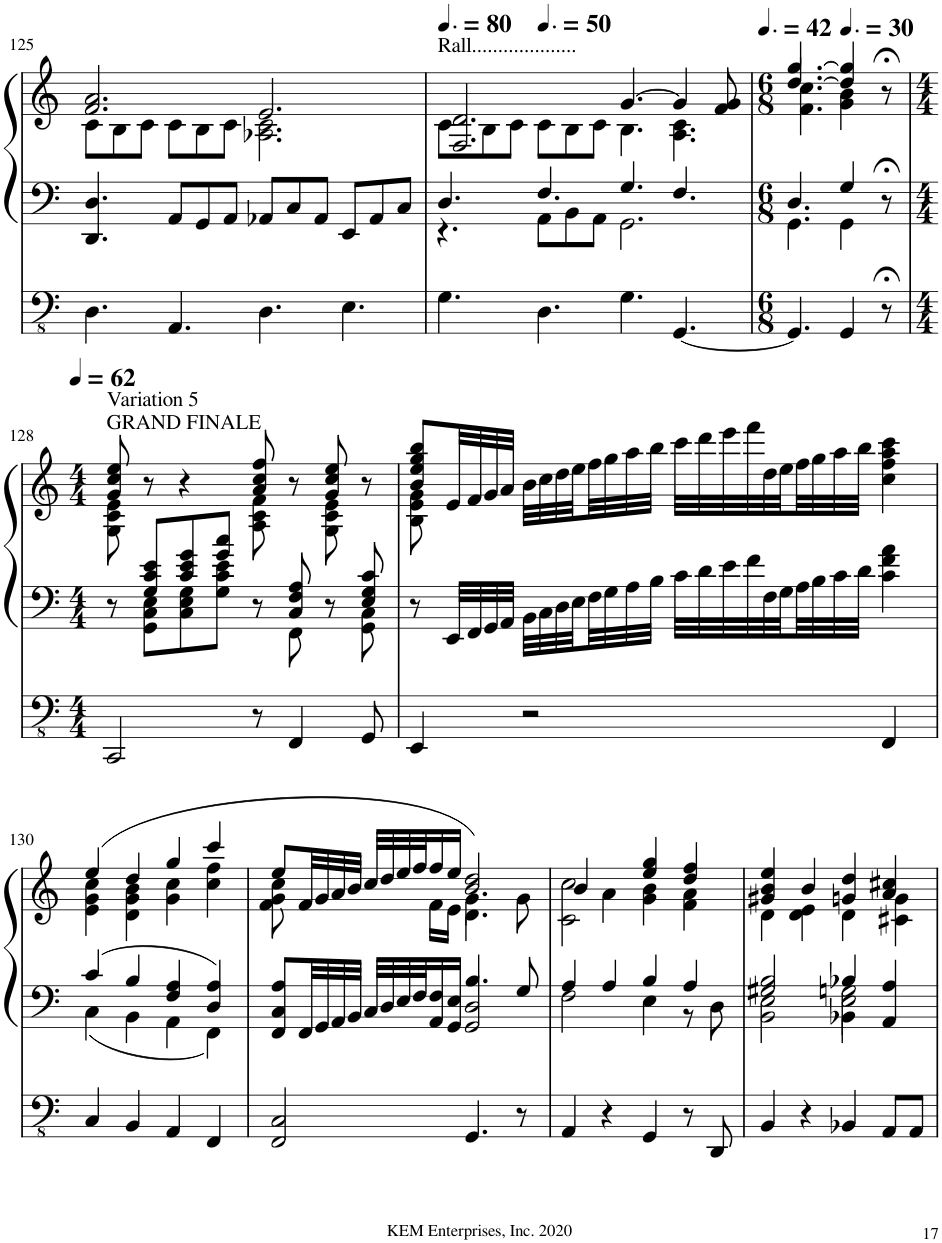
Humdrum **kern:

**kern	**kern	**kern
*part1	*part1	*part1
*staff3	*staff2	*staff1
*I"Pipe Organ	*	*
*I'Org.	*	*
!!LO:PB:g=z
*clefFv4	*clefF4	*clefG2
*k[]	*k[]	*k[]
*M12/8	*M12/8	*M12/8
=125	=125	=125
*	*	*^
4.DD\	4.DD/ 4.D/	2.f/ 2.a/	8c\L
.	.	.	8B\
.	.	.	8c\J
4.AAA/	8AA/L	.	8c\L
.	8GG/	.	8B\
.	8AA/J	.	8c\J
4.DD\	8AA-X/L	2.e/	2.A-X\ 2.c\
.	8C/	.	.
.	8AA-/J	.	.
4.EE\	8EE/L	.	.
.	8AA-/	.	.
.	8C/J	.	.
=126	=126	=126	=126
*	*	*MM120	*
*	*^	*	*
!	!	!	!LO:TX:a:t=Rall....................	!
4.GG\	4.D/	4.r	2.F/ 2.d/	8c\L
.	.	.	.	8B\
.	.	.	.	8c\J
*	*	*	*MM75	*
4.DD\	8AA\L	4.F/	.	8c\L
.	8BB\	.	.	8B\
.	8AA\J	.	.	8c\J
4.GG\	2.GG\	4.G/	[4.g/	4.B\
[4.GGG/	.	4.F/	4g/]	4.A\ 4.c\
.	.	.	8f/ 8g/	.
*	*	*	*v	*v
=127	=127	=127	=127
*M6/8	*M6/8	*	*M6/8
*	*	*	*MM63
*	*	*	*^
*	*	*	*	*^
4.GGG/]	4.GG\	4.D/	[4.gg/	[4.dd/	4.f\ 4.cc\
*	*	*	*MM45	*	*
4GGG/	4GG\	4G/	4dd/] 4gg/]	4.ryy	4g\ 4b\
8r;<	8r;<	8ryy	8r;<	.	8ryy
*	*	*	*v	*v	*v
!!LO:LB:g=z
=128	=128	=128	=128
*M4/4	*M4/4	*	*M4/4
*	*	*	*MM62
*	*	*	*^
*	*	*	*	*^
!	!	!	!LO:TX:a:t=Variation 5	!	!
!	!	!	!LO:TX:a:t=GRAND FINALE	!	!
*	*	*	*	*v	*v
2CCC/	8r	8ryy	8g/ 8cc/ 8ee/	8G\ 8c\ 8e\
.	8G/ 8c/ 8e/L	8GG\ 8C\ 8E\L	8r	4.ryy
.	8c/ 8e/ 8g/	8C\ 8E\ 8G\	4r	.
.	8g/ 8cc/J	8G\ 8c\ 8e\J	.	.
8r	8r	8ryy	8a/ 8cc/ 8ff/	8A\ 8c\ 8f\
4FFF/	8C/ 8F/ 8A/	8FF\	8r	8ryy
.	8r	8ryy	8g/ 8cc/ 8ee/	8G\ 8c\ 8e\
8GGG/	8E/ 8G/ 8c/	8GG\ 8C\	8r	8ryy
*	*v	*v	*	*
=129	=129	=129	=129
4EEE/	8r	8b/ 8ee/ 8gg/ 8bb/L	8B\ 8e\ 8g\
.	32EE/LLL	32e/LL	2..ryy
.	32FF/	32f/	.
.	32GG/	32g/	.
.	32AA/JJJ	32a/JJJ	.
2r	32BB\LLL	32b\LLL	.
.	32C\	32cc\	.
.	32D\	32dd\	.
.	32E\	32ee\	.
.	32F\	32ff\	.
.	32G\	32gg\	.
.	32A\	32aa\	.
.	32B\JJJ	32bb\JJJ	.
*	*Xbrackettup	*Xbrackettup	*
.	48c\LLL	48ccc\LLL	.
.	48d\	48ddd\	.
.	48e\	48eee\	.
.	48f\	48fff\	.
.	48F\	48dd\	.
.	48G\	48ee\	.
.	32A\	32ff\	.
.	32B\	32gg\	.
.	32c\	32aa\	.
.	32d\JJJ	32bb\JJJ	.
4FFF/	4c\ 4f\ 4a\	4cc\ 4ff\ 4aa\ 4ccc\	.
!!LO:LB:g=z	!!
=130	=130	=130	=130
*	*^	*	*
4CC/	4c/	4C\	(4ee/	4e\ 4g\ 4cc\
4BBB/	4B/	4BB\	4dd/	4d\ 4g\ 4b\
4AAA/	4F/ 4A/	4AA\	4gg/	4g\ 4cc\
4FFF/	4D/ 4A/	4FF\	4ccc/	4cc\ 4ff\
=131	=131	=131	=131	=131
*	*	*	*	*^
2FFF/ 2CC/	8FF/ 8C/ 8A/L	2ryy	8ee/L	8f\ 8g\ 8cc\	2ryy
.	32FF/LL	.	32f/LL	4ryy	.
.	32GG/	.	32g/	.	.
.	32AA/	.	32a/	.	.
.	32BB/JJJ	.	32b/JJJ	.	.
.	32C/LLL	.	32cc/LLL	.	.
.	32D/	.	32dd/	.	.
.	32E/	.	32ee/	.	.
.	32F/J	.	32ff/J	.	.
.	16AA/ 16F/	.	16ff/	16f\LL	.
.	16GG/ 16E/JJ	.	16ee/JJ	16e\JJ	.
4.GGG/	2GG/ 2D/	4.B/	2b/ 2dd/)	4.d\	4.g\
8r	.	8G/	.	8g\	8ryy
*	*	*	*	*v	*v
=132	=132	=132	=132	=132
4AAA/	4A/	2F\	2c\ 2cc\	4b/
4r	4A/	.	.	4a\
4GGG/	4B/	4E\	4ee/ 4gg/	4g\ 4b\
8r	4A/	8r	4dd/ 4ff/	4f\ 4a\
8DDD/	.	8D\	.	.
=133	=133	=133	=133	=133
*	*	*^	*	*
4BBB/	2G#X/ 2B/	2BB\ 2E\	2ryy	4g#X/ 4b/ 4ee/	4d\
4r	.	.	.	4b/	4d\ 4e\
4BBB-X/	4B-X/	2E\ 2Gn\	4BB-X\	4gn/ 4dd/	4d\
8AAA/L	4AA/ 4A/	.	4ryy	4a/ 4cc#X/	4c#X\ 4g\
8AAA/J	.	.	.	.	.
*	*v	*v	*v	*	*
*	*	*v	*v
=	=	=
*-	*-	*-
